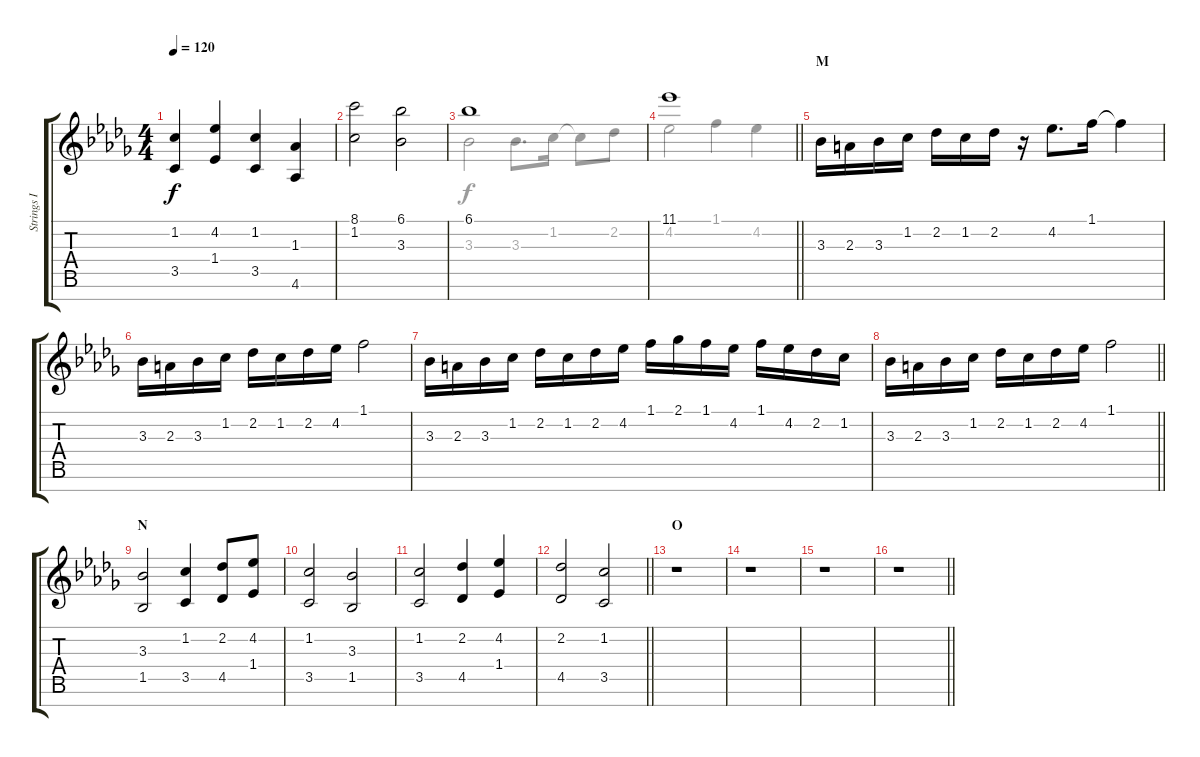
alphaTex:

\track ("Strings I" "Strings I") {instrument stringensemble1}
\staff {score tabs}
\tuning (E5 B4 G4 D4 A3 E3 B2) {hide}
\voice
\ts (4 4)
\tempo 120
\clef g2
\ks db
(1.2 3.5).4{dy f} (4.2 1.4).4 (1.2 3.5).4 (1.3 4.6).4 |
(8.1 1.2).2 (6.1 3.3).2 |
6.1.1 |
\barLineRight lightlight
11.1.1 |
\section ("" "M")
3.3.16 2.3.16 3.3.16 1.2.16 2.2.16 1.2.16 2.2.16 r.16 4.2.8{d} 1.1.16 1.1{t}.4 |
3.3.16 2.3.16 3.3.16 1.2.16 2.2.16 1.2.16 2.2.16 4.2.16 1.1.2 |
3.3.16 2.3.16 3.3.16 1.2.16 2.2.16 1.2.16 2.2.16 4.2.16 1.1.16 2.1.16 1.1.16 4.2.16 1.1.16 4.2.16 2.2.16 1.2.16 |
\barLineRight lightlight
3.3.16 2.3.16 3.3.16 1.2.16 2.2.16 1.2.16 2.2.16 4.2.16 1.1.2 |
\section ("" "N")
(3.3 1.5).2 (1.2 3.5).4 (2.2 4.5).8 (4.2 1.4).8 |
(1.2 3.5).2 (3.3 1.5).2 |
(1.2 3.5).2 (2.2 4.5).4 (4.2 1.4).4 |
\barLineRight lightlight
(2.2 4.5).2 (1.2 3.5).2 |
\section ("" "O")
r.1 |
r.1 |
r.1 |
\barLineRight lightlight
r.1
\voice
\clef g2
\ottava regular
\simile none
\ks db
|
|
3.3.2 3.3.8{d} 1.2.16 1.2{t}.8 2.2.8 |
\barLineRight lightlight
4.2.2 1.1.4 4.2.4 |
|
|
|
\barLineRight lightlight
|
|
|
|
\barLineRight lightlight
|
|
|
|
\barLineRight lightlight
